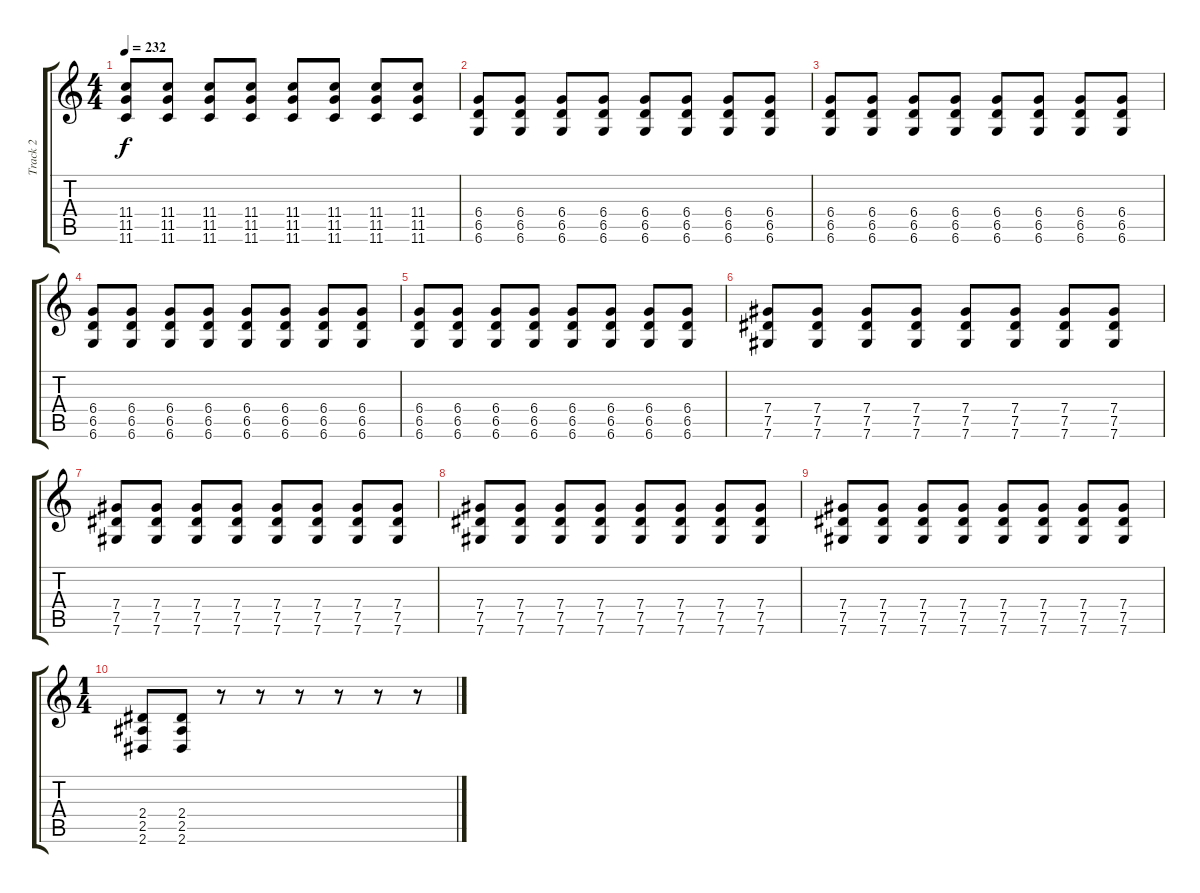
\track ("Track 2" "Track 2") {instrument distortionguitar}
\staff {score tabs}
\tuning (Eb4 Bb3 Gb3 Db3 Ab2 Db2) {hide}
\ts (4 4)
\tempo 232
\clef g2
\ks c
(11.4 11.5 11.6).8{dy f} (11.4 11.5 11.6).8 (11.4 11.5 11.6).8 (11.4 11.5 11.6).8 (11.4 11.5 11.6).8 (11.4 11.5 11.6).8 (11.4 11.5 11.6).8 (11.4 11.5 11.6).8 |
(6.4 6.5 6.6).8 (6.4 6.5 6.6).8 (6.4 6.5 6.6).8 (6.4 6.5 6.6).8 (6.4 6.5 6.6).8 (6.4 6.5 6.6).8 (6.4 6.5 6.6).8 (6.4 6.5 6.6).8 |
(6.4 6.5 6.6).8 (6.4 6.5 6.6).8 (6.4 6.5 6.6).8 (6.4 6.5 6.6).8 (6.4 6.5 6.6).8 (6.4 6.5 6.6).8 (6.4 6.5 6.6).8 (6.4 6.5 6.6).8 |
(6.4 6.5 6.6).8 (6.4 6.5 6.6).8 (6.4 6.5 6.6).8 (6.4 6.5 6.6).8 (6.4 6.5 6.6).8 (6.4 6.5 6.6).8 (6.4 6.5 6.6).8 (6.4 6.5 6.6).8 |
(6.4 6.5 6.6).8 (6.4 6.5 6.6).8 (6.4 6.5 6.6).8 (6.4 6.5 6.6).8 (6.4 6.5 6.6).8 (6.4 6.5 6.6).8 (6.4 6.5 6.6).8 (6.4 6.5 6.6).8 |
(7.4 7.5 7.6).8 (7.4 7.5 7.6).8 (7.4 7.5 7.6).8 (7.4 7.5 7.6).8 (7.4 7.5 7.6).8 (7.4 7.5 7.6).8 (7.4 7.5 7.6).8 (7.4 7.5 7.6).8 |
(7.4 7.5 7.6).8 (7.4 7.5 7.6).8 (7.4 7.5 7.6).8 (7.4 7.5 7.6).8 (7.4 7.5 7.6).8 (7.4 7.5 7.6).8 (7.4 7.5 7.6).8 (7.4 7.5 7.6).8 |
(7.4 7.5 7.6).8 (7.4 7.5 7.6).8 (7.4 7.5 7.6).8 (7.4 7.5 7.6).8 (7.4 7.5 7.6).8 (7.4 7.5 7.6).8 (7.4 7.5 7.6).8 (7.4 7.5 7.6).8 |
(7.4 7.5 7.6).8 (7.4 7.5 7.6).8 (7.4 7.5 7.6).8 (7.4 7.5 7.6).8 (7.4 7.5 7.6).8 (7.4 7.5 7.6).8 (7.4 7.5 7.6).8 (7.4 7.5 7.6).8 |
\ts (1 4)
(2.4 2.5 2.6).8 (2.4 2.5 2.6).8 r.8 r.8 r.8 r.8 r.8 r.8
